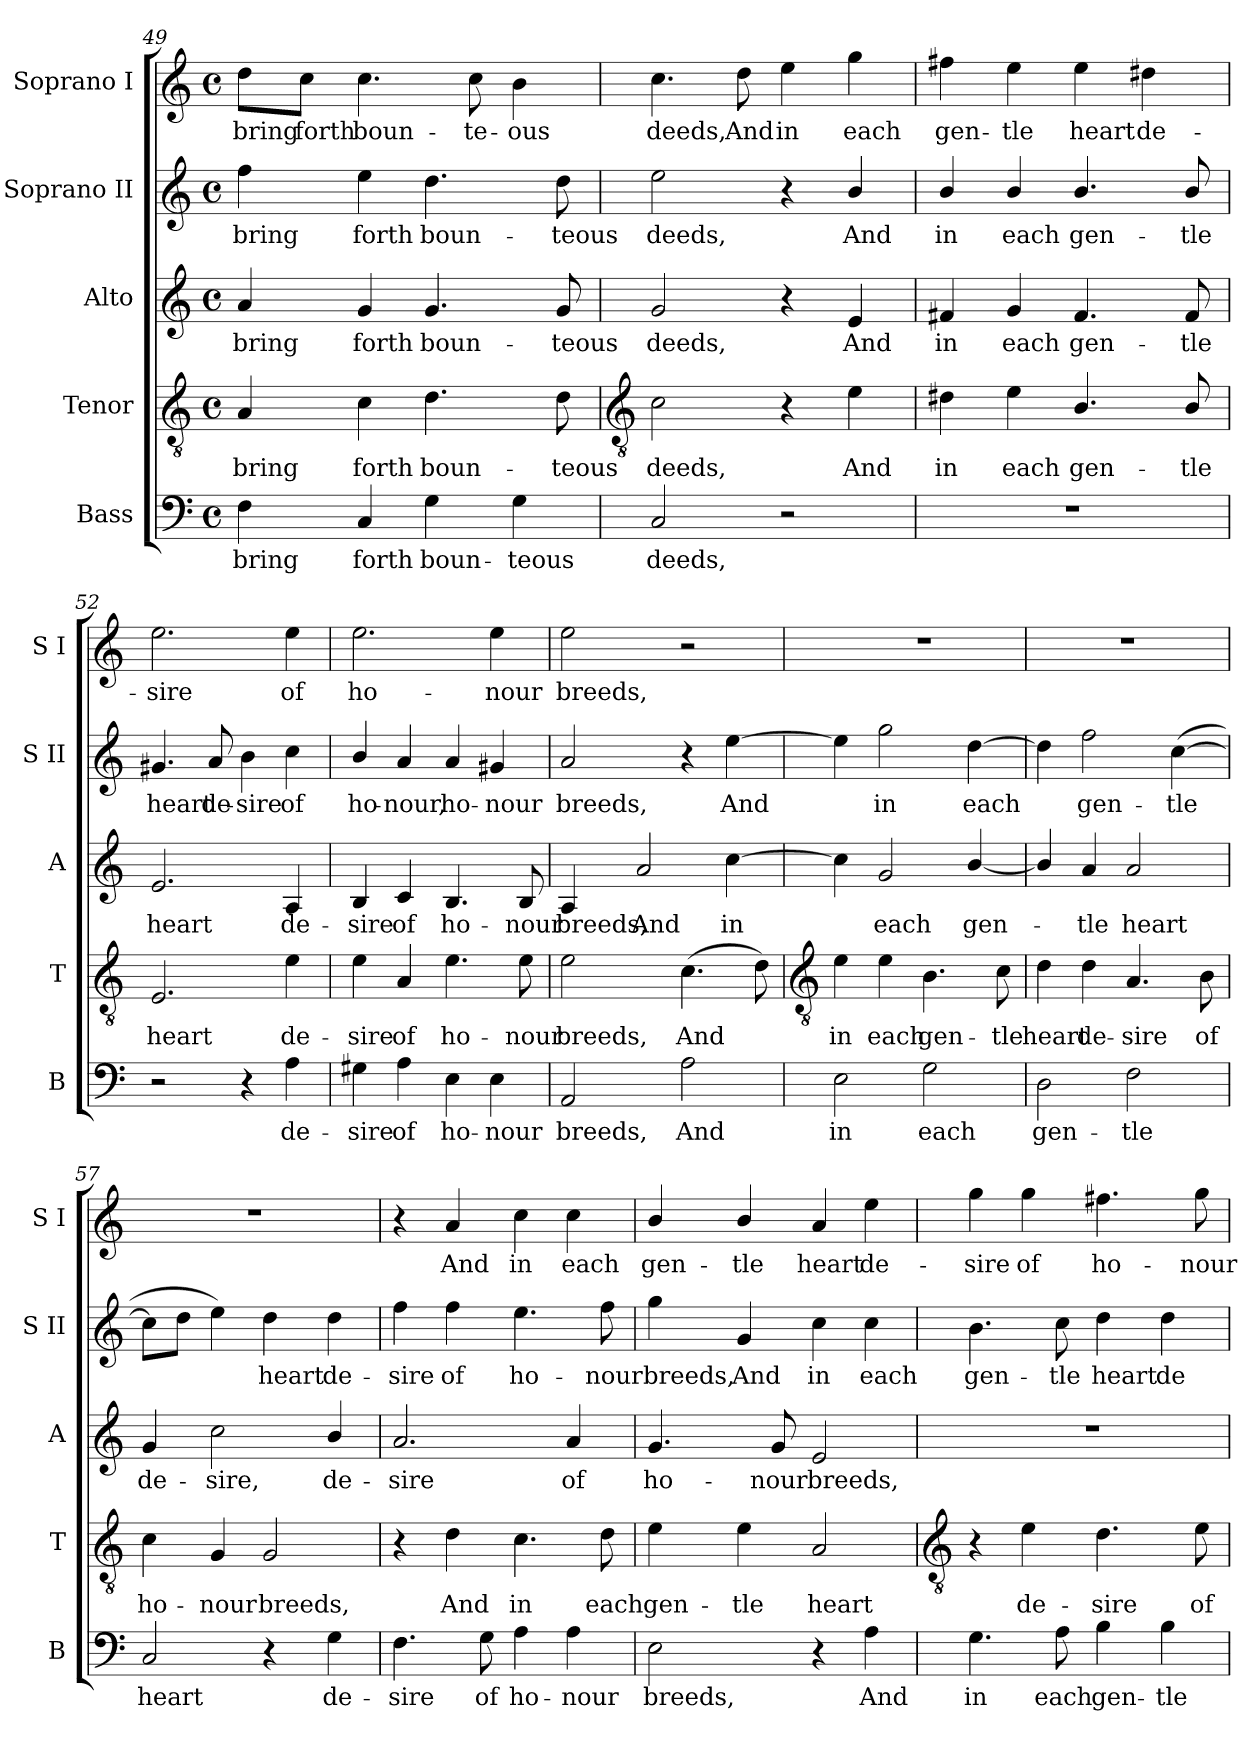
**kern	**text	**kern	**text	**kern	**text	**kern	**text	**kern	**text
*part5	*part5	*part4	*part4	*part3	*part3	*part2	*part2	*part1	*part1
*staff5	*staff5	*staff4	*staff4	*staff3	*staff3	*staff2	*staff2	*staff1	*staff1
*I"Bass	*	*I"Tenor	*	*I"Alto	*	*I"Soprano II	*	*I"Soprano I	*
*I'B	*	*I'T	*	*I'A	*	*I'S II	*	*I'S I	*
*clefF4	*	*clefGv2	*	*clefG2	*	*clefG2	*	*clefG2	*
*k[]	*	*k[]	*	*k[]	*	*k[]	*	*k[]	*
*C:	*	*C:	*	*C:	*	*C:	*	*C:	*
*M4/4	*	*M4/4	*	*M4/4	*	*M4/4	*	*M4/4	*
*met(c)	*	*met(c)	*	*met(c)	*	*met(c)	*	*met(c)	*
=49	=49	=49	=49	=49	=49	=49	=49	=49	=49
!	!LO:LY:b	!	!LO:LY:b	!	!LO:LY:b	!	!LO:LY:b	!	!LO:LY:b
4F	bring	4A	bring	4a	bring	4ff	bring	8dd\L	bring
!	!	!	!	!	!	!	!	!	!LO:LY:b
.	.	.	.	.	.	.	.	8cc\J	forth
!	!LO:LY:b	!	!LO:LY:b	!	!LO:LY:b	!	!LO:LY:b	!	!LO:LY:b
4C	forth	4c	forth	4g	forth	4ee	forth	4.cc	boun-
!	!LO:LY:b	!	!LO:LY:b	!	!LO:LY:b	!	!LO:LY:b	!	!
4G	boun-	4.d	boun-	4.g	boun-	4.dd	boun-	.	.
!	!	!	!	!	!	!	!	!	!LO:LY:b
.	.	.	.	.	.	.	.	8cc	-te-
!	!LO:LY:b	!	!	!	!	!	!	!	!LO:LY:b
4G	-teous	.	.	.	.	.	.	4b	-ous
!	!	!	!LO:LY:b	!	!LO:LY:b	!	!LO:LY:b	!	!
.	.	8d	-teous	8g	-teous	8dd	-teous	.	.
!!LO:LB:g=z
=50	=50	=50	=50	=50	=50	=50	=50	=50	=50
*	*	*clefGv2	*	*	*	*	*	*	*
!	!LO:LY:b	!	!LO:LY:b	!	!LO:LY:b	!	!LO:LY:b	!	!LO:LY:b
2C	deeds,	2c	deeds,	2g	deeds,	2ee	deeds,	4.cc	deeds,
!	!	!	!	!	!	!	!	!	!LO:LY:b
.	.	.	.	.	.	.	.	8dd	And
!	!	!	!	!	!	!	!	!	!LO:LY:b
2r	.	4r	.	4r	.	4r	.	4ee	in
!	!	!	!LO:LY:b	!	!LO:LY:b	!	!LO:LY:b	!	!LO:LY:b
.	.	4e	And	4e	And	4b/	And	4gg	each
=51	=51	=51	=51	=51	=51	=51	=51	=51	=51
!	!	!	!LO:LY:b	!	!LO:LY:b	!	!LO:LY:b	!	!LO:LY:b
1r	.	4d#X	in	4f#X	in	4b/	in	4ff#X	gen-
!	!	!	!LO:LY:b	!	!LO:LY:b	!	!LO:LY:b	!	!LO:LY:b
.	.	4e	each	4g	each	4b/	each	4ee	-tle
!	!	!	!LO:LY:b	!	!LO:LY:b	!	!LO:LY:b	!	!LO:LY:b
.	.	4.B/	gen-	4.f#	gen-	4.b/	gen-	4ee	heart
!	!	!	!	!	!	!	!	!	!LO:LY:b
.	.	.	.	.	.	.	.	4dd#X	de-
!	!	!	!LO:LY:b	!	!LO:LY:b	!	!LO:LY:b	!	!
.	.	8B/	-tle	8f#	-tle	8b/	-tle	.	.
=52	=52	=52	=52	=52	=52	=52	=52	=52	=52
!	!	!	!LO:LY:b	!	!LO:LY:b	!	!LO:LY:b	!	!LO:LY:b
2r	.	2.E	heart	2.e	heart	4.g#X	heart	2.ee	-sire
!	!	!	!	!	!	!	!LO:LY:b	!	!
.	.	.	.	.	.	8a	de-	.	.
!	!	!	!	!	!	!	!LO:LY:b	!	!
4r	.	.	.	.	.	4b	-sire	.	.
!	!LO:LY:b	!	!LO:LY:b	!	!LO:LY:b	!	!LO:LY:b	!	!LO:LY:b
4A	de-	4e	de-	4A	de-	4cc	of	4ee	of
=53	=53	=53	=53	=53	=53	=53	=53	=53	=53
!	!LO:LY:b	!	!LO:LY:b	!	!LO:LY:b	!	!LO:LY:b	!	!LO:LY:b
4G#X	-sire	4e	-sire	4B	-sire	4b/	ho-	2.ee	ho-
!	!LO:LY:b	!	!LO:LY:b	!	!LO:LY:b	!	!LO:LY:b	!	!
4A	of	4A	of	4c	of	4a	-nour,	.	.
!	!LO:LY:b	!	!LO:LY:b	!	!LO:LY:b	!	!LO:LY:b	!	!
4E	ho-	4.e	ho-	4.B	ho-	4a	ho-	.	.
!	!LO:LY:b	!	!	!	!	!	!LO:LY:b	!	!LO:LY:b
4E	-nour	.	.	.	.	4g#X	-nour	4ee	-nour
!	!	!	!LO:LY:b	!	!LO:LY:b	!	!	!	!
.	.	8e	-nour	8B	-nour	.	.	.	.
=54	=54	=54	=54	=54	=54	=54	=54	=54	=54
!	!LO:LY:b	!	!LO:LY:b	!	!LO:LY:b	!	!LO:LY:b	!	!LO:LY:b
2AA	breeds,	2e	breeds,	4A	breeds,	2a	breeds,	2ee	breeds,
!	!	!	!	!	!LO:LY:b	!	!	!	!
.	.	.	.	2a	And	.	.	.	.
!	!LO:LY:b	!	!LO:LY:b	!	!	!	!	!	!
2A	And	(>4.c	And	.	.	4r	.	2r	.
!	!	!	!	!	!LO:LY:b	!	!LO:LY:b	!	!
.	.	.	.	[4cc	in	[4ee	And	.	.
.	.	8d)	.	.	.	.	.	.	.
!!LO:LB:g=z
=55	=55	=55	=55	=55	=55	=55	=55	=55	=55
*	*	*clefGv2	*	*	*	*	*	*	*
!	!LO:LY:b	!	!LO:LY:b	!	!	!	!	!	!
2E	in	4e	in	4cc]	.	4ee]	.	1r	.
!	!	!	!LO:LY:b	!	!LO:LY:b	!	!LO:LY:b	!	!
.	.	4e	each	2g	each	2gg	in	.	.
!	!LO:LY:b	!	!LO:LY:b	!	!	!	!	!	!
2G	each	4.B	gen-	.	.	.	.	.	.
!	!	!	!	!	!LO:LY:b	!	!LO:LY:b	!	!
.	.	.	.	[4b/	gen-	[4dd	each	.	.
!	!	!	!LO:LY:b	!	!	!	!	!	!
.	.	8c	-tle	.	.	.	.	.	.
=56	=56	=56	=56	=56	=56	=56	=56	=56	=56
!	!LO:LY:b	!	!LO:LY:b	!	!	!	!	!	!
2D	gen-	4d	heart	4b/]	.	4dd]	.	1r	.
!	!	!	!LO:LY:b	!	!LO:LY:b	!	!LO:LY:b	!	!
.	.	4d	de-	4a	tle	2ff	gen-	.	.
!	!LO:LY:b	!	!LO:LY:b	!	!LO:LY:b	!	!	!	!
2F	-tle	4.A	-sire	2a	heart	.	.	.	.
!	!	!	!	!	!	!	!LO:LY:b	!	!
.	.	.	.	.	.	(>[4cc	-tle	.	.
!	!	!	!LO:LY:b	!	!	!	!	!	!
.	.	8B	of	.	.	.	.	.	.
=57	=57	=57	=57	=57	=57	=57	=57	=57	=57
!	!LO:LY:b	!	!LO:LY:b	!	!LO:LY:b	!	!	!	!
2C	heart	4c	ho-	4g	de-	8ccL]	.	1r	.
.	.	.	.	.	.	8ddJ	.	.	.
!	!	!	!LO:LY:b	!	!LO:LY:b	!	!	!	!
.	.	4G	-nour	2cc	-sire,	4ee)	.	.	.
!	!	!	!LO:LY:b	!	!	!	!LO:LY:b	!	!
4r	.	2G	breeds,	.	.	4dd	heart	.	.
!	!LO:LY:b	!	!	!	!LO:LY:b	!	!LO:LY:b	!	!
4G	de-	.	.	4b/	de-	4dd	de-	.	.
=58	=58	=58	=58	=58	=58	=58	=58	=58	=58
!	!LO:LY:b	!	!	!	!LO:LY:b	!	!LO:LY:b	!	!
4.F	-sire	4r	.	2.a	-sire	4ff	-sire	4r	.
!	!	!	!LO:LY:b	!	!	!	!LO:LY:b	!	!LO:LY:b
.	.	4d	And	.	.	4ff	of	4a	And
!	!LO:LY:b	!	!	!	!	!	!	!	!
8G	of	.	.	.	.	.	.	.	.
!	!LO:LY:b	!	!LO:LY:b	!	!	!	!LO:LY:b	!	!LO:LY:b
4A	ho-	4.c	in	.	.	4.ee	ho-	4cc	in
!	!LO:LY:b	!	!	!	!LO:LY:b	!	!	!	!LO:LY:b
4A	-nour	.	.	4a	of	.	.	4cc	each
!	!	!	!LO:LY:b	!	!	!	!LO:LY:b	!	!
.	.	8d	each	.	.	8ff	-nour	.	.
=59	=59	=59	=59	=59	=59	=59	=59	=59	=59
!	!LO:LY:b	!	!LO:LY:b	!	!LO:LY:b	!	!LO:LY:b	!	!LO:LY:b
2E	breeds,	4e	gen-	4.g	ho-	4gg	breeds,	4b/	gen-
!	!	!	!LO:LY:b	!	!	!	!LO:LY:b	!	!LO:LY:b
.	.	4e	-tle	.	.	4g	And	4b/	-tle
!	!	!	!	!	!LO:LY:b	!	!	!	!
.	.	.	.	8g	-nour	.	.	.	.
!	!	!	!LO:LY:b	!	!LO:LY:b	!	!LO:LY:b	!	!LO:LY:b
4r	.	2A	heart	2e	breeds,	4cc	in	4a	heart
!	!LO:LY:b	!	!	!	!	!	!LO:LY:b	!	!LO:LY:b
4A	And	.	.	.	.	4cc	each	4ee	de-
!!LO:LB:g=z
=60	=60	=60	=60	=60	=60	=60	=60	=60	=60
*	*	*clefGv2	*	*	*	*	*	*	*
!	!LO:LY:b	!	!	!	!	!	!LO:LY:b	!	!LO:LY:b
4.G	in	4r	.	1r	.	4.b	gen-	4gg	-sire
!	!	!	!LO:LY:b	!	!	!	!	!	!LO:LY:b
.	.	4e	de-	.	.	.	.	4gg	of
!	!LO:LY:b	!	!	!	!	!	!LO:LY:b	!	!
8A	each	.	.	.	.	8cc	-tle	.	.
!	!LO:LY:b	!	!LO:LY:b	!	!	!	!LO:LY:b	!	!LO:LY:b
4B	gen-	4.d	-sire	.	.	4dd	heart	4.ff#X	ho-
!	!LO:LY:b	!	!	!	!	!	!LO:LY:b	!	!
4B	-tle	.	.	.	.	4dd	de-	.	.
!	!	!	!LO:LY:b	!	!	!	!	!	!LO:LY:b
.	.	8e	of	.	.	.	.	8gg	-nour
=	=	=	=	=	=	=	=	=	=
*-	*-	*-	*-	*-	*-	*-	*-	*-	*-
